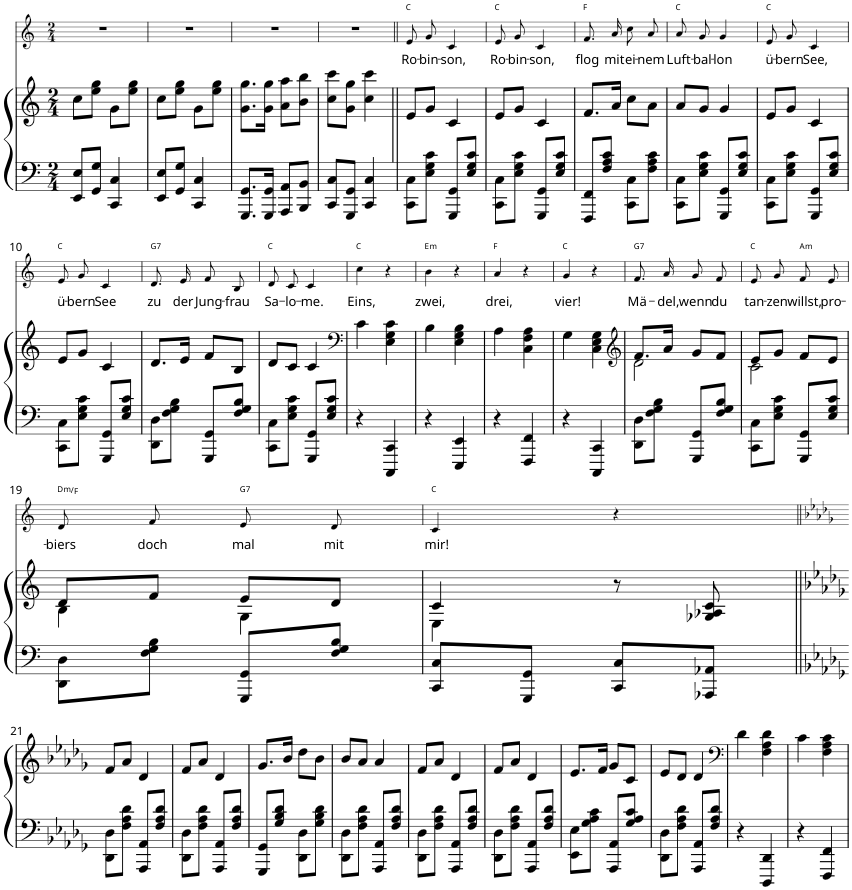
**kern	**kern	**kern	**text	**harte
*part2	*part2	*part1	*part1	*part1
*staff3	*staff2	*staff1	*staff1	*
*I"Piano	*	*I"Voice	*	*
*I'Pno	*	*	*	*
*	*	*stria5	*	*
*clefF4	*clefG2	*clefG2	*	*
*k[]	*k[]	*k[]	*	*
*M2/4	*M2/4	*M2/4	*	*
=1	=1	=1	=1	=1
8EE/ 8E/L	8cc\L	2r	.	.
8GG/ 8G/J	8ee\ 8gg\J	.	.	.
4CC/ 4C/	8g\L	.	.	.
.	8ee\ 8gg\J	.	.	.
=2	=2	=2	=2	=2
8EE/ 8E/L	8cc\L	2r	.	.
8GG/ 8G/J	8ee\ 8gg\J	.	.	.
4CC/ 4C/	8g\L	.	.	.
.	8ee\ 8gg\J	.	.	.
=3	=3	=3	=3	=3
8.GGG/ 8.GG/L	8.g\ 8.gg\L	2r	.	.
16GGG/ 16GG/Jk	16g\ 16gg\Jk	.	.	.
8AAA/ 8AA/L	8a\ 8aa\L	.	.	.
8BBB/ 8BB/J	8b\ 8bb\J	.	.	.
=4	=4	=4	=4	=4
8CC/ 8C/L	8cc\ 8ccc\L	2r	.	.
8GGG/ 8GG/J	8g\ 8gg\J	.	.	.
4CC/ 4C/	4cc\ 4ccc\	.	.	.
=5||	=5||	=5||	=5||	=5||
!	!	!	!LO:LY:b	!
8CC\ 8C\L	8e/L	8e/L	Ro-	C:maj
!	!	!	!LO:LY:b	!
8E\ 8G\ 8c\J	8g/J	8g/J	-bin-	.
!	!	!	!LO:LY:b	!
8GGG/ 8GG/L	4c/	4c/	-son,	.
8E/ 8G/ 8c/J	.	.	.	.
=6	=6	=6	=6	=6
!	!	!	!LO:LY:b	!
8CC\ 8C\L	8e/L	8e/L	Ro-	C:maj
!	!	!	!LO:LY:b	!
8E\ 8G\ 8c\J	8g/J	8g/J	-bin-	.
!	!	!	!LO:LY:b	!
8GGG/ 8GG/L	4c/	4c/	-son,	.
8E/ 8G/ 8c/J	.	.	.	.
=7	=7	=7	=7	=7
!	!	!	!LO:LY:b	!
8FFF/ 8FF/L	8.f/L	8.f/L	flog	F:maj
8F/ 8A/ 8c/J	.	.	.	.
!	!	!	!LO:LY:b	!
.	16a/Jk	16a/Jk	mit	.
!	!	!	!LO:LY:b	!
8CC\ 8C\L	8cc\L	8cc\L	ei-	.
!	!	!	!LO:LY:b	!
8F\ 8A\ 8c\J	8a\J	8a\J	-nem	.
=8	=8	=8	=8	=8
!	!	!	!LO:LY:b	!
8CC\ 8C\L	8a/L	8a/L	Luft-	C:maj
!	!	!	!LO:LY:b	!
8E\ 8G\ 8c\J	8g/J	8g/J	-bal-	.
!	!	!	!LO:LY:b	!
8GGG/ 8GG/L	4g/	4g/	-lon	.
8E/ 8G/ 8c/J	.	.	.	.
=9	=9	=9	=9	=9
!	!	!	!LO:LY:b	!
8CC\ 8C\L	8e/L	8e/L	ü-	C:maj
!	!	!	!LO:LY:b	!
8E\ 8G\ 8c\J	8g/J	8g/J	-bern	.
!	!	!	!LO:LY:b	!
8GGG/ 8GG/L	4c/	4c/	See,	.
8E/ 8G/ 8c/J	.	.	.	.
!!LO:LB:g=z
=10	=10	=10	=10	=10
!	!	!	!LO:LY:b	!
8CC\ 8C\L	8e/L	8e/L	ü-	C:maj
!	!	!	!LO:LY:b	!
8E\ 8G\ 8c\J	8g/J	8g/J	-bern	.
!	!	!	!LO:LY:b	!
8GGG/ 8GG/L	4c/	4c/	See	.
8E/ 8G/ 8c/J	.	.	.	.
=11	=11	=11	=11	=11
!	!	!	!LO:LY:b	!LO:H:kt=7
8DD\ 8D\L	8.d/L	8.d/L	zu	G:7
8F\ 8G\ 8B\J	.	.	.	.
!	!	!	!LO:LY:b	!
.	16e/Jk	16e/Jk	der	.
!	!	!	!LO:LY:b	!
8GGG/ 8GG/L	8f/L	8f/L	Jung-	.
!	!	!	!LO:LY:b	!
8F/ 8G/ 8B/J	8B/J	8B/J	-frau	.
=12	=12	=12	=12	=12
!	!	!	!LO:LY:b	!
8CC\ 8C\L	8d/L	8d/L	Sa-	C:maj
!	!	!	!LO:LY:b	!
8E\ 8G\ 8c\J	8c/J	8c/J	-lo-	.
!	!	!	!LO:LY:b	!
8GGG/ 8GG/L	4c/	4c/	-me.	.
8E/ 8G/ 8c/J	.	.	.	.
=13	=13	=13	=13	=13
*	*clefF4	*	*	*
!	!	!	!LO:LY:b	!
4r	4c\	4cc\	Eins,	C:maj
4CCC/ 4CC/	4E\ 4G\ 4c\	4r	.	.
=14	=14	=14	=14	=14
!	!	!	!LO:LY:b	!LO:H:kt=m
4r	4B\	4b\	zwei,	E:min
4EEE/ 4EE/	4E\ 4G\ 4B\	4r	.	.
=15	=15	=15	=15	=15
!	!	!	!LO:LY:b	!
4r	4A\	4a/	drei,	F:maj
4FFF/ 4FF/	4C\ 4F\ 4A\	4r	.	.
=16	=16	=16	=16	=16
!	!	!	!LO:LY:b	!
4r	4G\	4g/	vier!	C:maj
4CCC/ 4CC/	4C\ 4E\ 4G\	4r	.	.
=17	=17	=17	=17	=17
*	*clefG2	*	*	*
*	*^	*	*	*
!	!	!	!	!LO:LY:b	!LO:H:kt=7
8DD\ 8D\L	8.f/L	2d\	8.f/L	Mä-	G:7
8F\ 8G\ 8B\J	.	.	.	.	.
!	!	!	!	!LO:LY:b	!
.	16a/Jk	.	16a/Jk	-del,	.
!	!	!	!	!LO:LY:b	!
8GGG/ 8GG/L	8g/L	.	8g/L	wenn	.
!	!	!	!	!LO:LY:b	!
8F/ 8G/ 8B/J	8f/J	.	8f/J	du	.
=18	=18	=18	=18	=18	=18
!	!	!	!	!LO:LY:b	!
8CC\ 8C\L	8e/L	2c\	8e/L	tan-	C:maj
!	!	!	!	!LO:LY:b	!
8E\ 8G\ 8c\J	8g/J	.	8g/J	-zen	.
!	!	!	!	!LO:LY:b	!LO:H:kt=m
8GGG/ 8GG/L	8f/L	.	8f/L	willst,	A:min
!	!	!	!	!LO:LY:b	!
8E/ 8G/ 8c/J	8e/J	.	8e/J	pro-	.
!!LO:LB:g=z
=19	=19	=19	=19	=19	=19
!	!	!	!	!LO:LY:b	!LO:H:kt=m
8DD\ 8D\L	8d/L	4B\	8d/L	-biers	D:min/b3
!	!	!	!	!LO:LY:b	!
8F\ 8G\ 8B\J	8f/J	.	8f/J	doch	.
!	!	!	!	!LO:LY:b	!LO:H:kt=7
8GGG/ 8GG/L	8e/L	4G\	8e/L	mal	G:7
!	!	!	!	!LO:LY:b	!
8F/ 8G/ 8B/J	8d/J	.	8d/J	mit	.
=20	=20	=20	=20	=20	=20
!	!	!	!	!LO:LY:b	!
8CC/ 8C/L	4c/	4E\	4c/	mir!	C:maj
8GGG/ 8GG/J	.	.	.	.	.
8CC/ 8C/L	8r	4ryy	4r	.	.
8AAA-X/ 8AA-X/J	8G-X/ 8A-X/ 8c/	.	.	.	.
*	*v	*v	*	*	*
!!LO:LB:g=z
=21||	=21||	=21||	=21||	=21||
*k[b-e-a-d-g-]	*k[b-e-a-d-g-]	*k[b-e-a-d-g-]	*	*
8DD-\ 8D-\L	8f/L	2r	.	.
8F\ 8A-\ 8d-\J	8a-/J	.	.	.
8AAA-/ 8AA-/L	4d-/	.	.	.
8F/ 8A-/ 8d-/J	.	.	.	.
=22	=22	=22	=22	=22
8DD-\ 8D-\L	8f/L	2r	.	.
8F\ 8A-\ 8d-\J	8a-/J	.	.	.
8AAA-/ 8AA-/L	4d-/	.	.	.
8F/ 8A-/ 8d-/J	.	.	.	.
=23	=23	=23	=23	=23
8GGG-/ 8GG-/L	8.g-/L	2r	.	.
8G-/ 8B-/ 8d-/J	.	.	.	.
.	16b-/Jk	.	.	.
8DD-\ 8D-\L	8dd-\L	.	.	.
8G-\ 8B-\ 8d-\J	8b-\J	.	.	.
=24	=24	=24	=24	=24
8DD-\ 8D-\L	8b-/L	2r	.	.
8F\ 8A-\ 8d-\J	8a-/J	.	.	.
8AAA-/ 8AA-/L	4a-/	.	.	.
8F/ 8A-/ 8d-/J	.	.	.	.
=25	=25	=25	=25	=25
8DD-\ 8D-\L	8f/L	2r	.	.
8F\ 8A-\ 8d-\J	8a-/J	.	.	.
8AAA-/ 8AA-/L	4d-/	.	.	.
8F/ 8A-/ 8d-/J	.	.	.	.
=26	=26	=26	=26	=26
8DD-\ 8D-\L	8f/L	2r	.	.
8F\ 8A-\ 8d-\J	8a-/J	.	.	.
8AAA-/ 8AA-/L	4d-/	.	.	.
8F/ 8A-/ 8d-/J	.	.	.	.
=27	=27	=27	=27	=27
8EE-\ 8E-\L	8.e-/L	2r	.	.
8G-\ 8A-\ 8c\J	.	.	.	.
.	16f/Jk	.	.	.
8AAA-/ 8AA-/L	8g-/L	.	.	.
8G-/ 8A-/ 8c/J	8c/J	.	.	.
=28	=28	=28	=28	=28
8DD-\ 8D-\L	8e-/L	2r	.	.
8F\ 8A-\ 8d-\J	8d-/J	.	.	.
8AAA-/ 8AA-/L	4d-/	.	.	.
8F/ 8A-/ 8d-/J	.	.	.	.
=29	=29	=29	=29	=29
*	*clefF4	*	*	*
4r	4d-\	2r	.	.
4DDD-/ 4DD-/	4F\ 4A-\ 4d-\	.	.	.
=30	=30	=30	=30	=30
4r	4c\	2r	.	.
4FFF/ 4FF/	4F\ 4A-\ 4c\	.	.	.
=	=	=	=	=
*-	*-	*-	*-	*-
